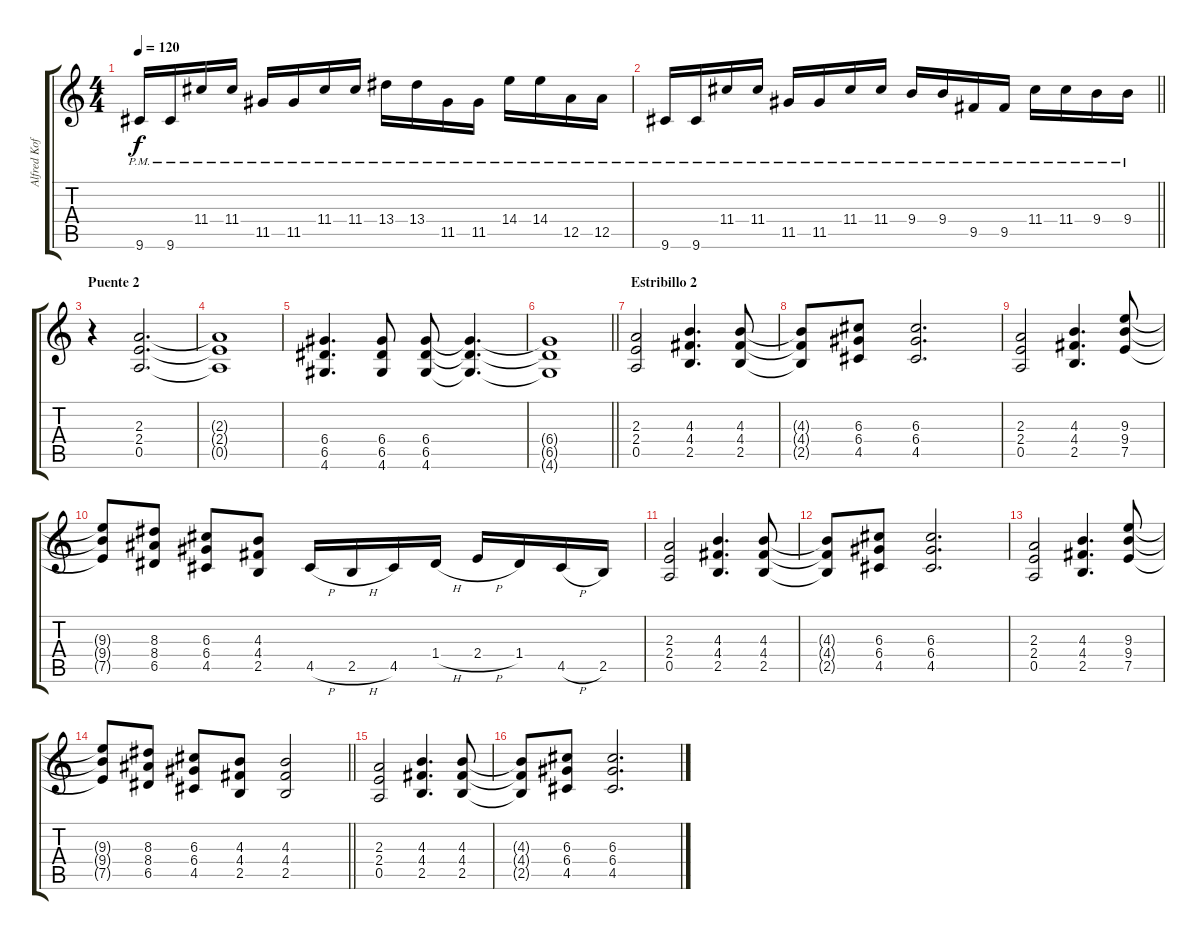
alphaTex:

\track ("Alfred Koffler" "Alfred Kof") {instrument distortionguitar}
\staff {score tabs}
\tuning (E4 B3 G3 D3 A2 E2) {hide}
\ts (4 4)
\tempo 120
\clef g2
\ks c
9.6{pm}.16{dy f} 9.6{pm}.16 11.4{pm}.16 11.4{pm}.16 11.5{pm}.16 11.5{pm}.16 11.4{pm}.16 11.4{pm}.16 13.4{pm}.16 13.4{pm}.16 11.5{pm}.16 11.5{pm}.16 14.4{pm}.16 14.4{pm}.16 12.5{pm}.16 12.5{pm}.16 |
\barLineRight lightlight
9.6{pm}.16 9.6{pm}.16 11.4{pm}.16 11.4{pm}.16 11.5{pm}.16 11.5{pm}.16 11.4{pm}.16 11.4{pm}.16 9.4{pm}.16 9.4{pm}.16 9.5{pm}.16 9.5{pm}.16 11.4{pm}.16 11.4{pm}.16 9.4{pm}.16 9.4{pm}.16 |
\section ("" "Puente 2")
r.4 (2.3 2.4 0.5).2{d} |
(2.3{t} 2.4{t} 0.5{t}).1 |
(6.4 6.5 4.6).4{d} (6.4 6.5 4.6).8 (6.4 6.5 4.6).8 (6.4{t} 6.5{t} 4.6{t}).4{d} |
\barLineRight lightlight
(6.4{t} 6.5{t} 4.6{t}).1 |
\section ("" "Estribillo 2")
(2.3 2.4 0.5).2 (4.3 4.4 2.5).4{d} (4.3 4.4 2.5).8 |
(4.3{t} 4.4{t} 2.5{t}).8 (6.3 6.4 4.5).8 (6.3 6.4 4.5).2{d} |
(2.3 2.4 0.5).2 (4.3 4.4 2.5).4{d} (9.3 9.4 7.5).8 |
(9.3{t} 9.4{t} 7.5{t}).8 (8.3 8.4 6.5).8 (6.3 6.4 4.5).8 (4.3 4.4 2.5).8 4.5{h}.16 2.5{h}.16 4.5.16 1.4{h}.16 2.4{h}.16 1.4.16 4.5{h}.16 2.5.16 |
(2.3 2.4 0.5).2 (4.3 4.4 2.5).4{d} (4.3 4.4 2.5).8 |
(4.3{t} 4.4{t} 2.5{t}).8 (6.3 6.4 4.5).8 (6.3 6.4 4.5).2{d} |
(2.3 2.4 0.5).2 (4.3 4.4 2.5).4{d} (9.3 9.4 7.5).8 |
\barLineRight lightlight
(9.3{t} 9.4{t} 7.5{t}).8 (8.3 8.4 6.5).8 (6.3 6.4 4.5).8 (4.3 4.4 2.5).8 (4.3 4.4 2.5).2 |
(2.3 2.4 0.5).2 (4.3 4.4 2.5).4{d} (4.3 4.4 2.5).8 |
(4.3{t} 4.4{t} 2.5{t}).8 (6.3 6.4 4.5).8 (6.3 6.4 4.5).2{d}
